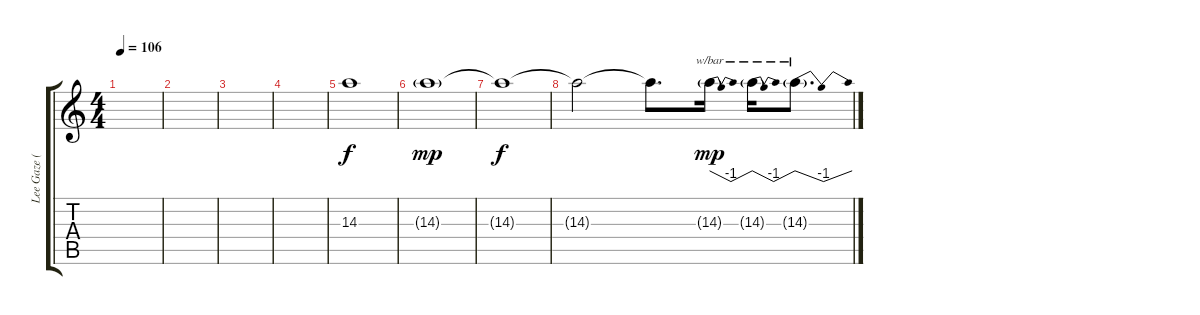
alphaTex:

\track ("Lee Gaze (2nd part)" "Lee Gaze (") {instrument overdrivenguitar}
\staff {score tabs}
\tuning (E4 B3 G3 D3 A2 E2) {hide}
\ts (4 4)
\tempo 106
\clef g2
\ks c
|
|
|
|
14.3.1{instrument overdrivenguitar} |
14.3{g}.1{dy mp} |
14.3{t}.1{dy f} |
14.3{t}.2 14.3{t}.8{d} 14.3{g}.16{tbe (dip default 0 0 30 -4 60 0) dy mp} 14.3{g}.16{tbe (dip default 0 0 30 -4 60 0)} 14.3{g}.8{d tbe (dip default 0 0 30 -4 60 0)}
